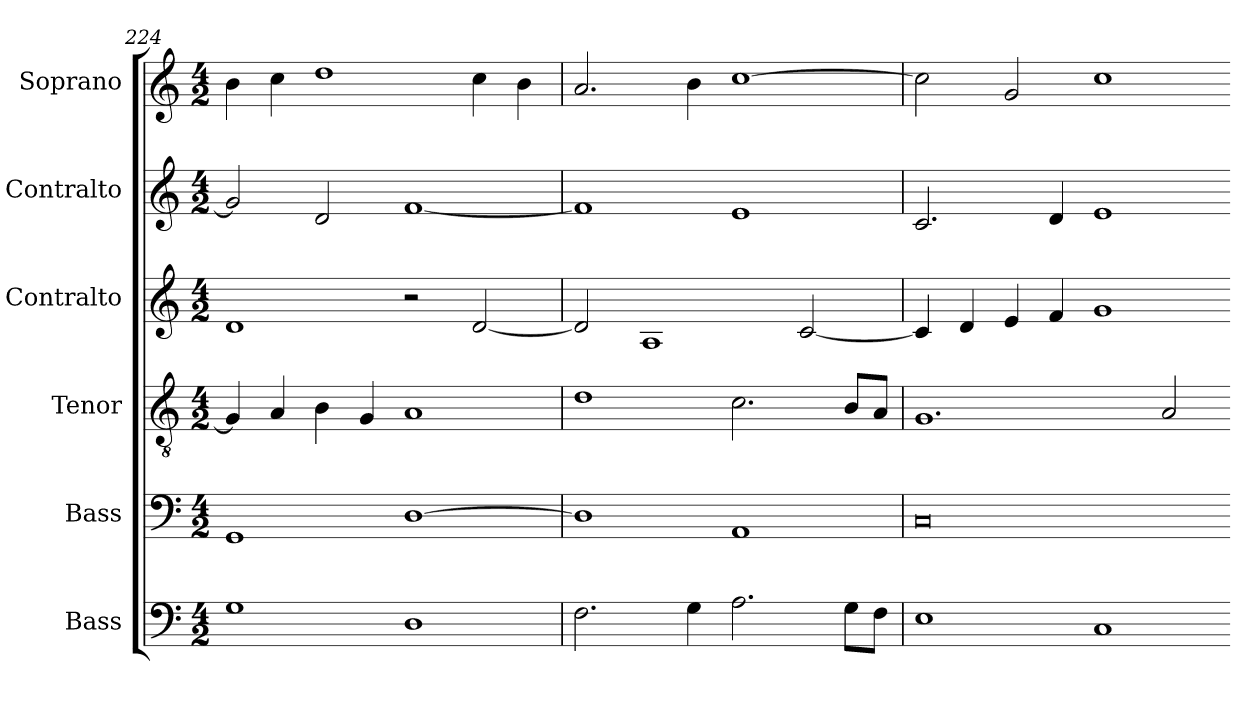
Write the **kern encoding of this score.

**kern	**kern	**kern	**kern	**kern	**kern
*part6	*part5	*part4	*part3	*part2	*part1
*staff6	*staff5	*staff4	*staff3	*staff2	*staff1
*I"Bass	*I"Bass	*I"Tenor	*I"Contralto	*I"Contralto	*I"Soprano
*I'B	*I'B	*I'T	*I'A	*I'A	*I'S
*clefF4	*clefF4	*clefGv2	*clefG2	*clefG2	*clefG2
*k[]	*k[]	*k[]	*k[]	*k[]	*k[]
*G:mix	*G:mix	*G:mix	*G:mix	*G:mix	*G:mix
*M4/2	*M4/2	*M4/2	*M4/2	*M4/2	*M4/2
=224	=224	=224	=224	=224	=224
1G	1GG	4G]	1d	2g]	4b
.	.	4A	.	.	4cc
.	.	4B	.	2d	1dd
.	.	4G	.	.	.
1D	[1D	1A	2r	[1f	.
.	.	.	[2d	.	4cc
.	.	.	.	.	4b
=225	=225	=225	=225	=225	=225
2.F	1D]	1d	2d]	1f]	2.a
.	.	.	1A	.	.
4G	.	.	.	.	4b
2.A	1AA	2.c	.	1e	[1cc
.	.	.	[2c	.	.
8G\L	.	8B/L	.	.	.
8F\J	.	8A/J	.	.	.
=226	=226	=226	=226	=226	=226
1E	0C	1.G	4c]	2.c	2cc]
.	.	.	4d	.	.
.	.	.	4e	.	2g
.	.	.	4f	4d	.
1C	.	.	1g	1e	1cc
.	.	2A	.	.	.
=-	=-	=-	=-	=-	=-
*-	*-	*-	*-	*-	*-
